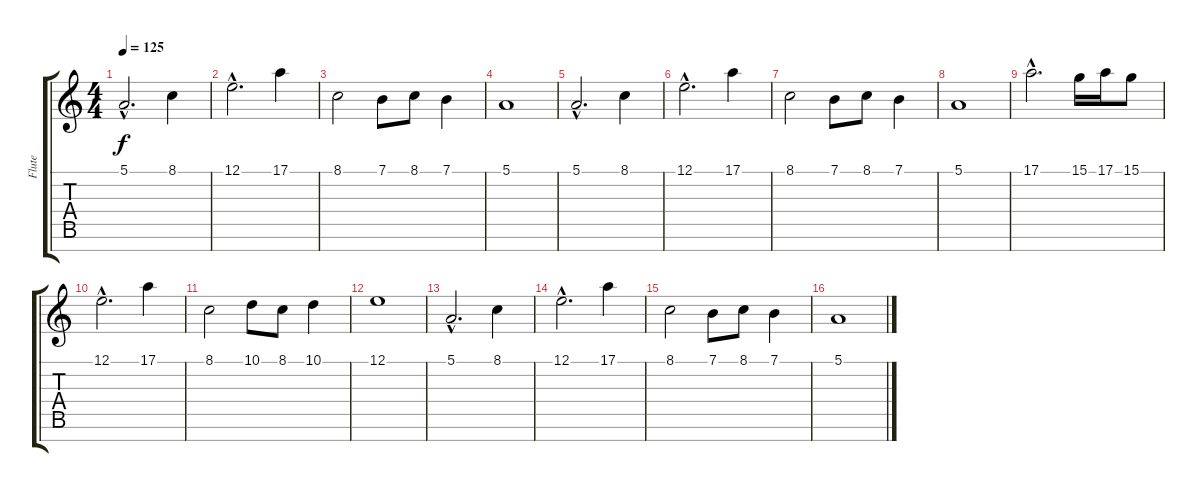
\track ("Flute" "Flute") {instrument piccolo}
\staff {score tabs}
\tuning (E4 B3 G3 D3 A2 E2 B1) {hide}
\ts (4 4)
\tempo 125
\clef g2
\ks c
5.1{hac}.2{d dy f instrument piccolo} 8.1.4 |
12.1{hac}.2{d} 17.1.4 |
8.1.2 7.1.8 8.1.8 7.1.4 |
5.1.1 |
5.1{hac}.2{d} 8.1.4 |
12.1{hac}.2{d} 17.1.4 |
8.1.2 7.1.8 8.1.8 7.1.4 |
5.1.1 |
17.1{hac}.2{d} 15.1.16 17.1.16 15.1.8 |
12.1{hac}.2{d} 17.1.4 |
8.1.2 10.1.8 8.1.8 10.1.4 |
12.1.1 |
5.1{hac}.2{d} 8.1.4 |
12.1{hac}.2{d} 17.1.4 |
8.1.2 7.1.8 8.1.8 7.1.4 |
5.1.1
